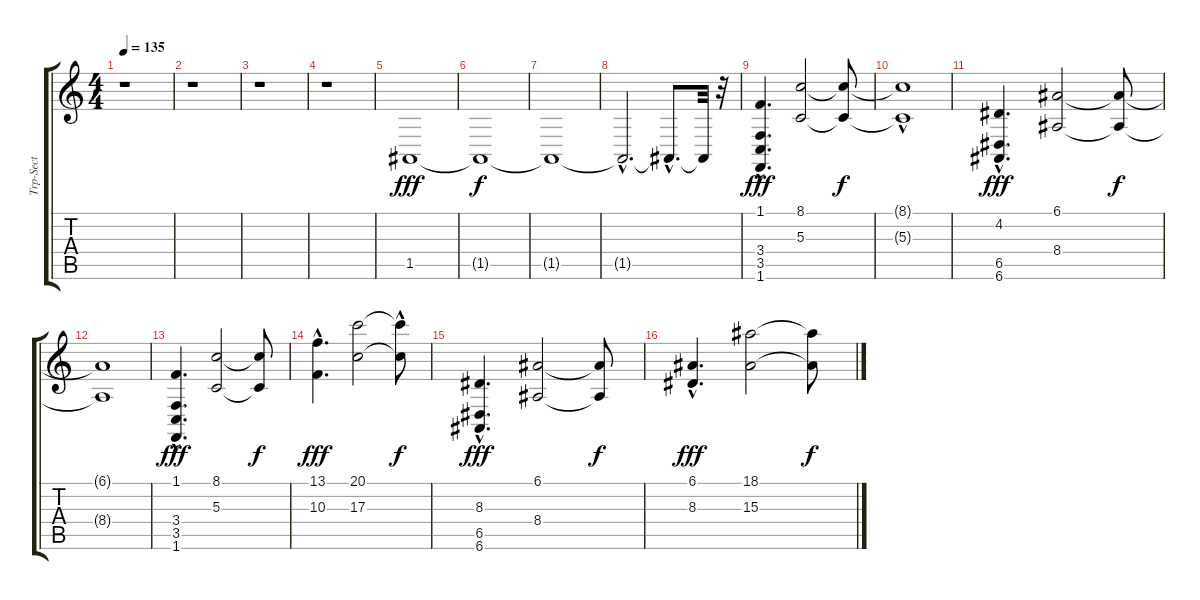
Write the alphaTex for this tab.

\track ("Trp-Sect" "Trp-Sect") {instrument brasssection}
\staff {score tabs}
\tuning (E4 B3 G3 D3 A2 E2) {hide}
\ts (4 4)
\tempo 135
\clef g2
\ks c
r.1{dy fff instrument brasssection} |
r.1 |
r.1 |
r.1 |
1.5.1 |
1.5{t}.1{dy f} |
1.5{t}.1 |
1.5{hac t}.2{d} 1.5{hac t}.8{d} 1.5{t}.32 r.32 |
(1.1{hac} 3.4{hac} 3.5 1.6).4{d dy fff} (8.1 5.3).2 (8.1{t} 5.3{t}).8{dy f} |
(8.1{t} 5.3{hac t}).1 |
(4.2{hac} 6.5{hac} 6.6).4{d dy fff} (6.1 8.4).2 (6.1{t} 8.4{t}).8{dy f} |
(6.1{t} 8.4{t}).1 |
(1.1{hac} 3.4{hac} 3.5 1.6).4{d dy fff} (8.1 5.3).2 (8.1{t} 5.3{t}).8{dy f} |
(13.1{hac} 10.3{hac}).4{d dy fff} (20.1 17.3).2 (20.1{hac t} 17.3{hac t}).8{dy f} |
(8.3{hac} 6.5{hac} 6.6).4{d dy fff} (6.1 8.4).2 (6.1{t} 8.4{t}).8{dy f} |
(6.1{hac} 8.3{hac}).4{d dy fff} (18.1 15.3).2 (18.1{t} 15.3{t}).8{dy f}
